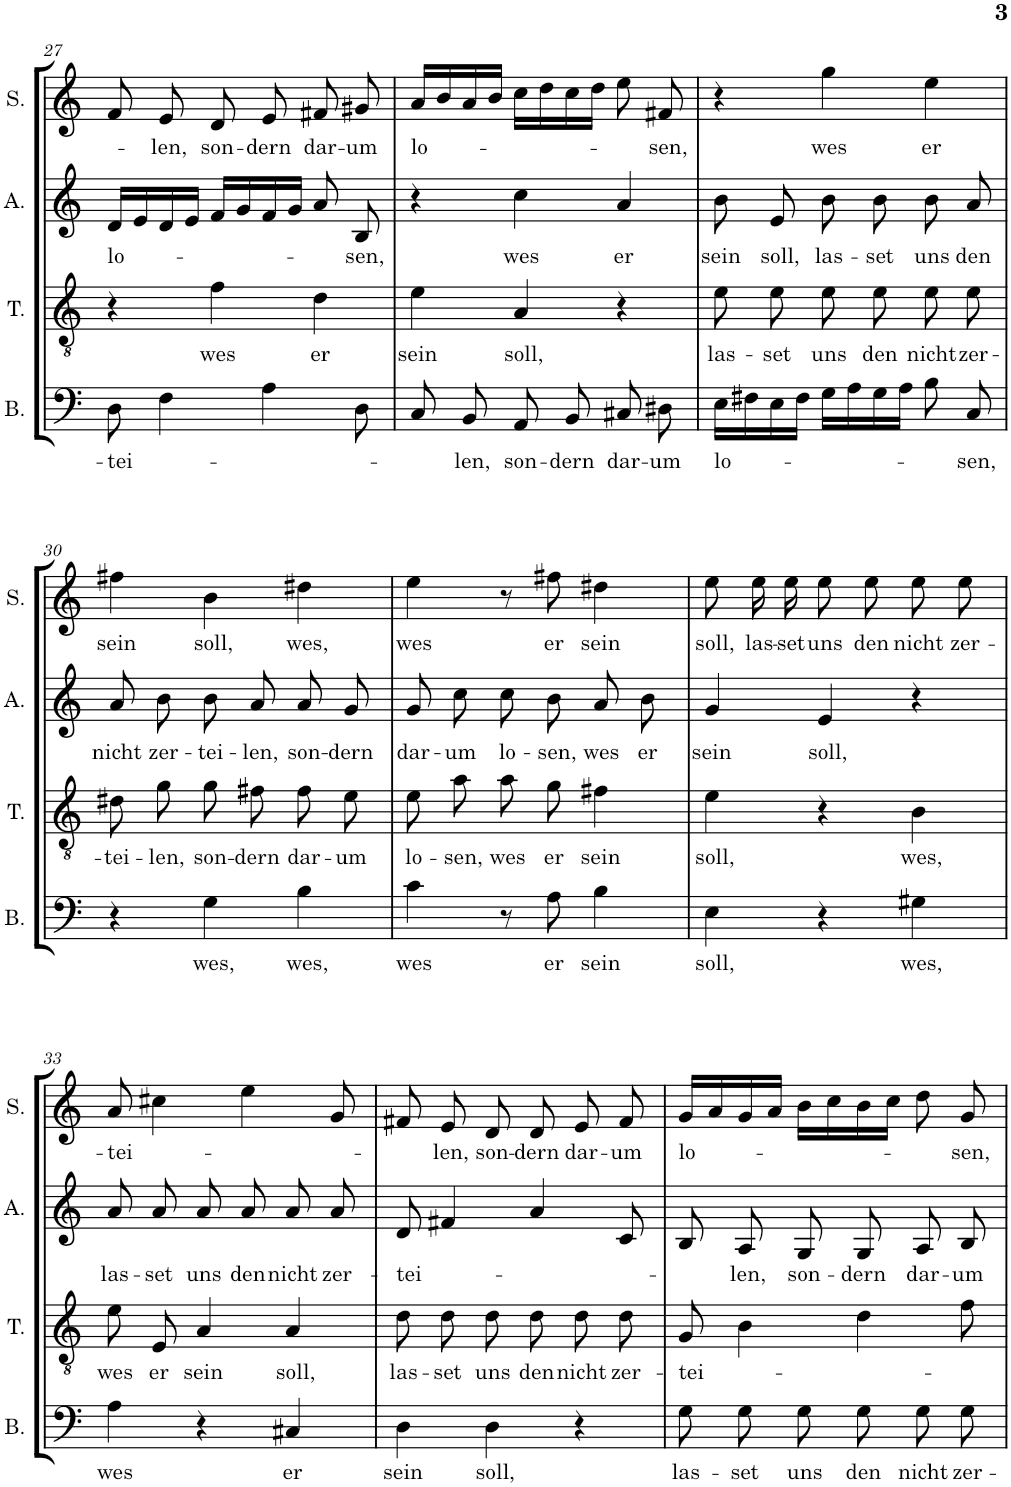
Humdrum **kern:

**kern	**text	**kern	**text	**kern	**text	**kern	**text
*part4	*part4	*part3	*part3	*part2	*part2	*part1	*part1
*staff4	*staff4	*staff3	*staff3	*staff2	*staff2	*staff1	*staff1
*I"Basso	*	*I"Tenore	*	*I"Alto	*	*I"Soprano	*
*I'B.	*	*I'T.	*	*I'A.	*	*I'S.	*
!!LO:PB:g=z
*clefF4	*	*clefGv2	*	*clefG2	*	*clefG2	*
*k[]	*	*k[]	*	*k[]	*	*k[]	*
*M3/4	*	*M3/4	*	*M3/4	*	*M3/4	*
=27	=27	=27	=27	=27	=27	=27	=27
!	!LO:LY:b	!	!	!	!LO:LY:b	!	!
8D\	-tei-	4r	.	16d/LL	lo-	8f/	.
.	.	.	.	16e/	.	.	.
!	!	!	!	!	!	!	!LO:LY:b
4F\	.	.	.	16d/	.	8e/	-len,
.	.	.	.	16e/JJ	.	.	.
!	!	!	!LO:LY:b	!	!	!	!LO:LY:b
.	.	4f\	wes	16f/LL	.	8d/	son-
.	.	.	.	16g/	.	.	.
!	!	!	!	!	!	!	!LO:LY:b
4A\	.	.	.	16f/	.	8e/	-dern
.	.	.	.	16g/JJ	.	.	.
!	!	!	!LO:LY:b	!	!	!	!LO:LY:b
.	.	4d\	er	8a/	.	8f#X/	dar-
!	!	!	!	!	!LO:LY:b	!	!LO:LY:b
8D\	.	.	.	8B/	-sen,	8g#X/	-um
=28	=28	=28	=28	=28	=28	=28	=28
!	!	!	!LO:LY:b	!	!	!	!LO:LY:b
8C/	.	4e\	sein	4r	.	16a/LL	lo-
.	.	.	.	.	.	16b/	.
!	!LO:LY:b	!	!	!	!	!	!
8BB/	-len,	.	.	.	.	16a/	.
.	.	.	.	.	.	16b/JJ	.
!	!LO:LY:b	!	!LO:LY:b	!	!LO:LY:b	!	!
8AA/	son-	4A/	soll,	4cc\	wes	16cc\LL	.
.	.	.	.	.	.	16dd\	.
!	!LO:LY:b	!	!	!	!	!	!
8BB/	-dern	.	.	.	.	16cc\	.
.	.	.	.	.	.	16dd\JJ	.
!	!LO:LY:b	!	!	!	!LO:LY:b	!	!
8C#X/	dar-	4r	.	4a/	er	8ee\	.
!	!LO:LY:b	!	!	!	!	!	!LO:LY:b
8D#X\	-um	.	.	.	.	8f#X/	-sen,
=29	=29	=29	=29	=29	=29	=29	=29
!	!LO:LY:b	!	!LO:LY:b	!	!LO:LY:b	!	!
16E\LL	lo-	8e\L	las-	8b\	sein	4r	.
16F#X\	.	.	.	.	.	.	.
!	!	!	!LO:LY:b	!	!LO:LY:b	!	!
16E\	.	8e\J	-set	8e/	soll,	.	.
16F#\JJ	.	.	.	.	.	.	.
!	!	!	!LO:LY:b	!	!LO:LY:b	!	!LO:LY:b
16G\LL	.	8e\L	uns	8b\	las-	4gg\	wes
16A\	.	.	.	.	.	.	.
!	!	!	!LO:LY:b	!	!LO:LY:b	!	!
16G\	.	8e\J	den	8b\	-set	.	.
16A\JJ	.	.	.	.	.	.	.
!	!	!	!LO:LY:b	!	!LO:LY:b	!	!LO:LY:b
8B\	.	8e\L	nicht	8b\	uns	4ee\	er
!	!LO:LY:b	!	!LO:LY:b	!	!LO:LY:b	!	!
8C/	-sen,	8e\J	zer-	8a/	den	.	.
!!LO:LB:g=z
=30	=30	=30	=30	=30	=30	=30	=30
!	!	!	!LO:LY:b	!	!LO:LY:b	!	!LO:LY:b
4r	.	8d#X\L	-tei-	8a/	nicht	4ff#X\	sein
!	!	!	!LO:LY:b	!	!LO:LY:b	!	!
.	.	8g\J	-len,	8b\	zer-	.	.
!	!LO:LY:b	!	!LO:LY:b	!	!LO:LY:b	!	!LO:LY:b
4G\	wes,	8g\L	son-	8b\	-tei-	4b\	soll,
!	!	!	!LO:LY:b	!	!LO:LY:b	!	!
.	.	8f#X\J	-dern	8a/	-len,	.	.
!	!LO:LY:b	!	!LO:LY:b	!	!LO:LY:b	!	!LO:LY:b
4B\	wes,	8f#\L	dar-	8a/	son-	4dd#X\	wes,
!	!	!	!LO:LY:b	!	!LO:LY:b	!	!
.	.	8e\J	-um	8g/	-dern	.	.
=31	=31	=31	=31	=31	=31	=31	=31
!	!LO:LY:b	!	!LO:LY:b	!	!LO:LY:b	!	!LO:LY:b
4c\	wes	8e\L	lo-	8g/	dar-	4ee\	wes
!	!	!	!LO:LY:b	!	!LO:LY:b	!	!
.	.	8a\J	-sen,	8cc\	-um	.	.
!	!	!	!LO:LY:b	!	!LO:LY:b	!	!
8r	.	8a\L	wes	8cc\	lo-	8r	.
!	!LO:LY:b	!	!LO:LY:b	!	!LO:LY:b	!	!LO:LY:b
8A\	er	8g\J	er	8b\	-sen,	8ff#X\	er
!	!LO:LY:b	!	!LO:LY:b	!	!LO:LY:b	!	!LO:LY:b
4B\	sein	4f#X\	sein	8a/	wes	4dd#X\	sein
!	!	!	!	!	!LO:LY:b	!	!
.	.	.	.	8b\	er	.	.
=32	=32	=32	=32	=32	=32	=32	=32
!	!LO:LY:b	!	!LO:LY:b	!	!LO:LY:b	!	!LO:LY:b
4E\	soll,	4e\	soll,	4g/	sein	8ee\	soll,
!	!	!	!	!	!	!	!LO:LY:b
.	.	.	.	.	.	16ee\	las-
!	!	!	!	!	!	!	!LO:LY:b
.	.	.	.	.	.	16ee\	-set
!	!	!	!	!	!LO:LY:b	!	!LO:LY:b
4r	.	4r	.	4e/	soll,	8ee\	uns
!	!	!	!	!	!	!	!LO:LY:b
.	.	.	.	.	.	8ee\	den
!	!LO:LY:b	!	!LO:LY:b	!	!	!	!LO:LY:b
4G#X\	wes,	4B\	wes,	4r	.	8ee\	nicht
!	!	!	!	!	!	!	!LO:LY:b
.	.	.	.	.	.	8ee\	zer-
!!LO:LB:g=z
=33	=33	=33	=33	=33	=33	=33	=33
!	!LO:LY:b	!	!LO:LY:b	!	!LO:LY:b	!	!LO:LY:b
4A\	wes	8e/L	wes	8a/	las-	8a/	-tei-
!	!	!	!LO:LY:b	!	!LO:LY:b	!	!
.	.	8E/J	er	8a/	-set	4cc#X\	.
!	!	!	!LO:LY:b	!	!LO:LY:b	!	!
4r	.	4A/	sein	8a/	uns	.	.
!	!	!	!	!	!LO:LY:b	!	!
.	.	.	.	8a/	den	4ee\	.
!	!LO:LY:b	!	!LO:LY:b	!	!LO:LY:b	!	!
4C#X/	er	4A/	soll,	8a/	nicht	.	.
!	!	!	!	!	!LO:LY:b	!	!
.	.	.	.	8a/	zer-	8g/	.
=34	=34	=34	=34	=34	=34	=34	=34
!	!LO:LY:b	!	!LO:LY:b	!	!LO:LY:b	!	!
4D\	sein	8d\L	las-	8d/	-tei-	8f#X/	.
!	!	!	!LO:LY:b	!	!	!	!LO:LY:b
.	.	8d\J	-set	4f#X/	.	8e/	-len,
!	!LO:LY:b	!	!LO:LY:b	!	!	!	!LO:LY:b
4D\	soll,	8d\L	uns	.	.	8d/	son-
!	!	!	!LO:LY:b	!	!	!	!LO:LY:b
.	.	8d\J	den	4a/	.	8d/	-dern
!	!	!	!LO:LY:b	!	!	!	!LO:LY:b
4r	.	8d\L	nicht	.	.	8e/	dar-
!	!	!	!LO:LY:b	!	!	!	!LO:LY:b
.	.	8d\J	zer-	8c/	.	8f#/	-um
=35	=35	=35	=35	=35	=35	=35	=35
!	!LO:LY:b	!	!LO:LY:b	!	!	!	!LO:LY:b
8G\	las-	8G/	-tei-	8B/	.	16g/LL	lo-
.	.	.	.	.	.	16a/	.
!	!LO:LY:b	!	!	!	!LO:LY:b	!	!
8G\	-set	4B\	.	8A/	-len,	16g/	.
.	.	.	.	.	.	16a/JJ	.
!	!LO:LY:b	!	!	!	!LO:LY:b	!	!
8G\	uns	.	.	8G/	son-	16b\LL	.
.	.	.	.	.	.	16cc\	.
!	!LO:LY:b	!	!	!	!LO:LY:b	!	!
8G\	den	4d\	.	8G/	-dern	16b\	.
.	.	.	.	.	.	16cc\JJ	.
!	!LO:LY:b	!	!	!	!LO:LY:b	!	!
8G\	nicht	.	.	8A/	dar-	8dd\	.
!	!LO:LY:b	!	!	!	!LO:LY:b	!	!LO:LY:b
8G\	zer-	8f\	.	8B/	-um	8g/	-sen,
=	=	=	=	=	=	=	=
*-	*-	*-	*-	*-	*-	*-	*-
